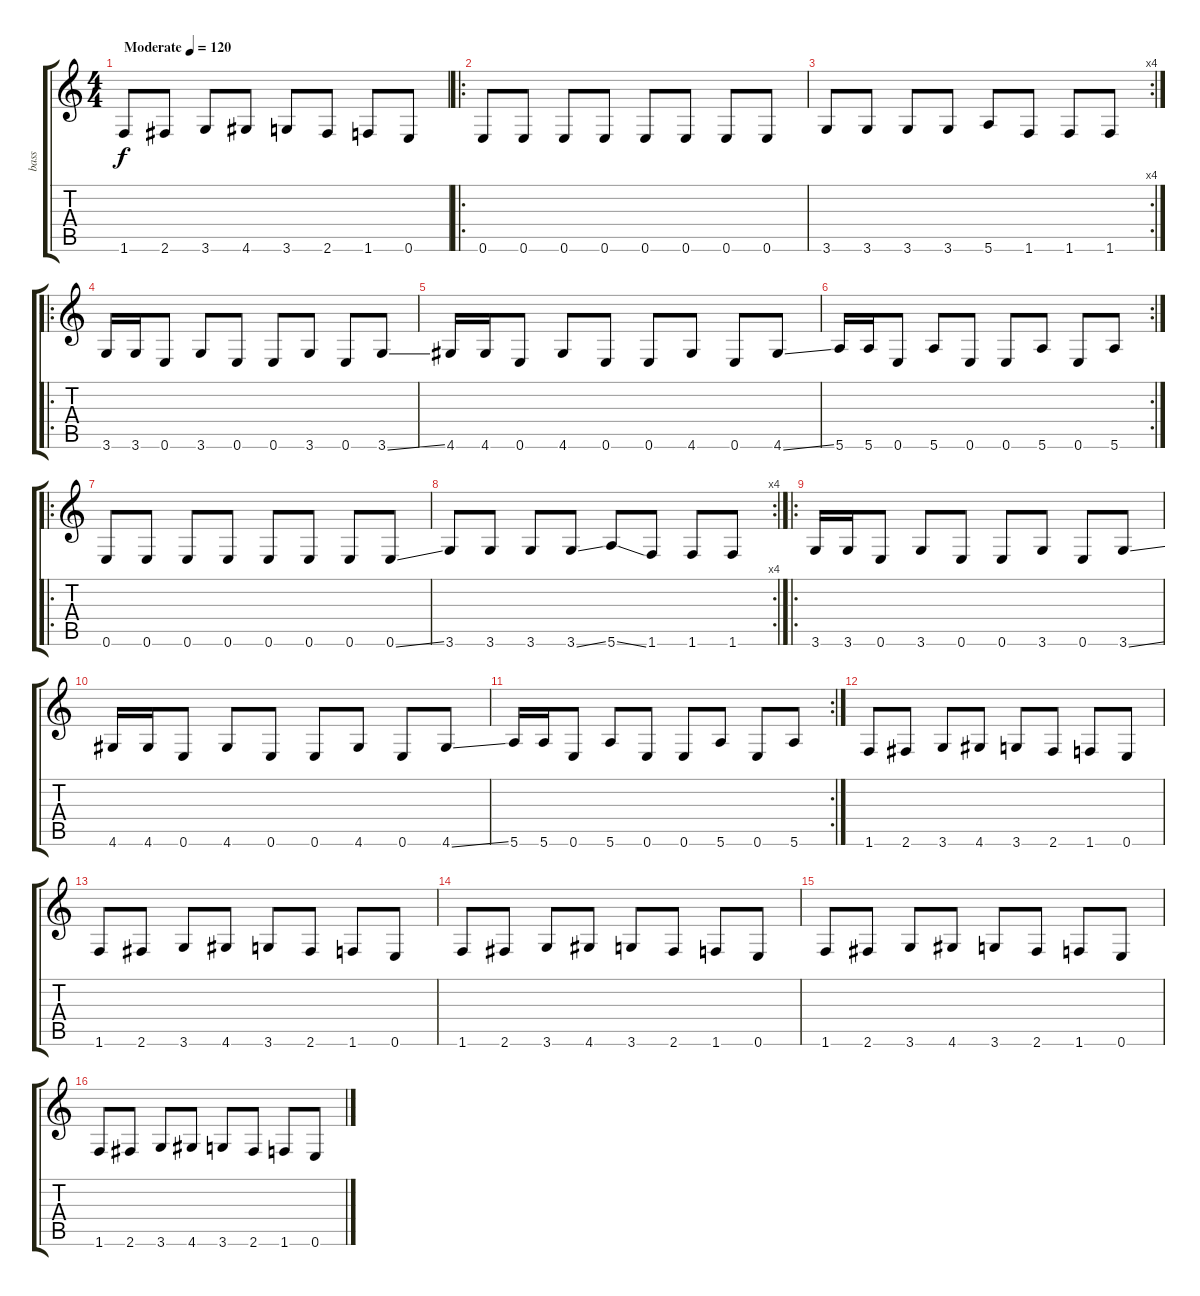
\track ("bass" "bass") {instrument electricbasspick}
\staff {score tabs}
\tuning (E4 B3 G3 D3 A2 E2) {hide}
\ts (4 4)
\tempo (120 "Moderate")
\clef g2
\ks c
1.6.8{dy f instrument electricbasspick} 2.6.8 3.6.8 4.6.8 3.6.8 2.6.8 1.6.8 0.6.8 |
\ro
0.6.8 0.6.8 0.6.8 0.6.8 0.6.8 0.6.8 0.6.8 0.6.8 |
\rc 4
3.6.8 3.6.8 3.6.8 3.6.8 5.6.8 1.6.8 1.6.8 1.6.8 |
\ro
3.6.16 3.6.16 0.6.8 3.6.8 0.6.8 0.6.8 3.6.8 0.6.8 3.6{ss}.8 |
4.6.16 4.6.16 0.6.8 4.6.8 0.6.8 0.6.8 4.6.8 0.6.8 4.6{ss}.8 |
\rc 2
5.6.16 5.6.16 0.6.8 5.6.8 0.6.8 0.6.8 5.6.8 0.6.8 5.6.8 |
\ro
0.6.8 0.6.8 0.6.8 0.6.8 0.6.8 0.6.8 0.6.8 0.6{ss}.8 |
\rc 4
3.6.8 3.6.8 3.6.8 3.6{ss}.8 5.6{ss}.8 1.6.8 1.6.8 1.6.8 |
\ro
3.6.16 3.6.16 0.6.8 3.6.8 0.6.8 0.6.8 3.6.8 0.6.8 3.6{ss}.8 |
4.6.16 4.6.16 0.6.8 4.6.8 0.6.8 0.6.8 4.6.8 0.6.8 4.6{ss}.8 |
\rc 2
5.6.16 5.6.16 0.6.8 5.6.8 0.6.8 0.6.8 5.6.8 0.6.8 5.6.8 |
1.6.8 2.6.8 3.6.8 4.6.8 3.6.8 2.6.8 1.6.8 0.6.8 |
1.6.8 2.6.8 3.6.8 4.6.8 3.6.8 2.6.8 1.6.8 0.6.8 |
1.6.8 2.6.8 3.6.8 4.6.8 3.6.8 2.6.8 1.6.8 0.6.8 |
1.6.8 2.6.8 3.6.8 4.6.8 3.6.8 2.6.8 1.6.8 0.6.8 |
1.6.8 2.6.8 3.6.8 4.6.8 3.6.8 2.6.8 1.6.8 0.6.8
